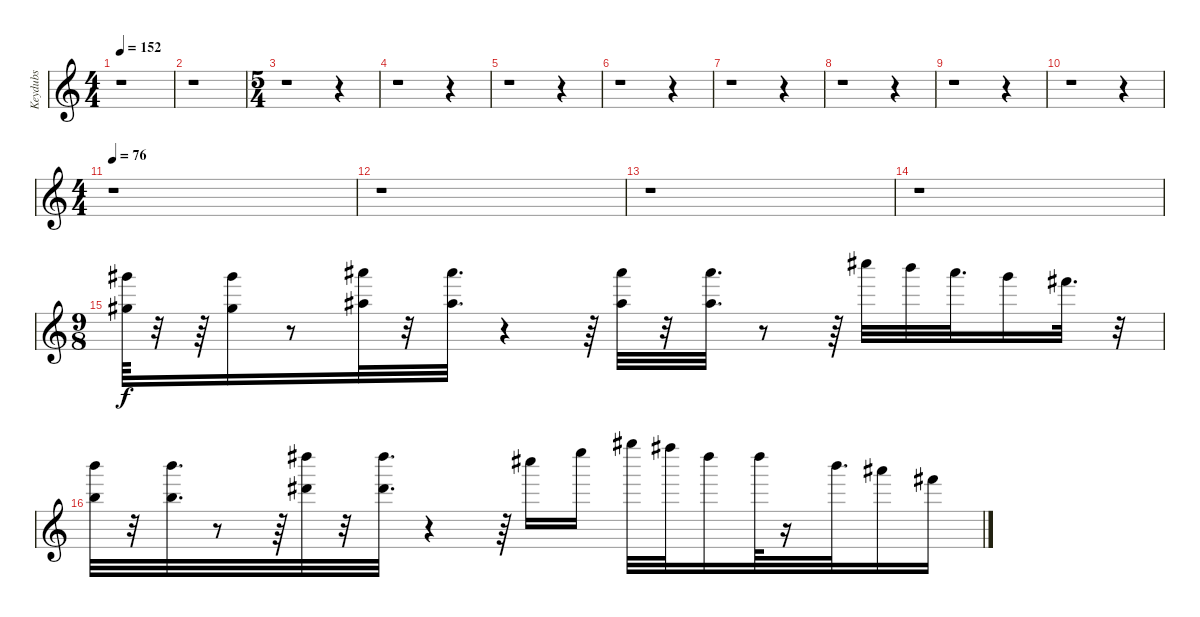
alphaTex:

\track ("Keydubs" "Keydubs") {instrument acousticguitarnylon}
\staff {score}
\tuning (E5 B4 G4 D4 A3 D3) {hide}
\ts (4 4)
\tempo 152
\clef g2
\ks c
r.1{dy f} |
r.1 |
\ts (5 4)
r.1 r.4 |
r.1 r.4 |
r.1 r.4 |
r.1 r.4 |
r.1 r.4 |
r.1 r.4 |
r.1 r.4 |
r.1 r.4 |
\ts (4 4)
\tempo 76
r.1 |
r.1 |
r.1 |
r.1 |
\ts (9 8)
(18.4 18.6).64{volume 7 instrument blownbottle} r.32 r.64 (18.4 18.6).16 r.8 (15.3 13.5).32 r.32 (15.3 13.5).32{d} r.4 r.64 (15.3 13.5).32 r.32 (15.3 13.5).32{d} r.8 r.64 14.2.32 12.2.32 11.2.32{d} 9.2.16 11.3.32{d} r.32 |
(12.2 9.4).32 r.32 (12.2 9.4).32{d} r.8 r.64 (11.1 8.3).32 r.32 (11.1 8.3).32{d} r.4 r.64 9.1.16 12.1.16 16.1.32 14.1.32 16.2.16 16.2.64 r.16 16.3.32{d} 15.3.16 16.4.16
